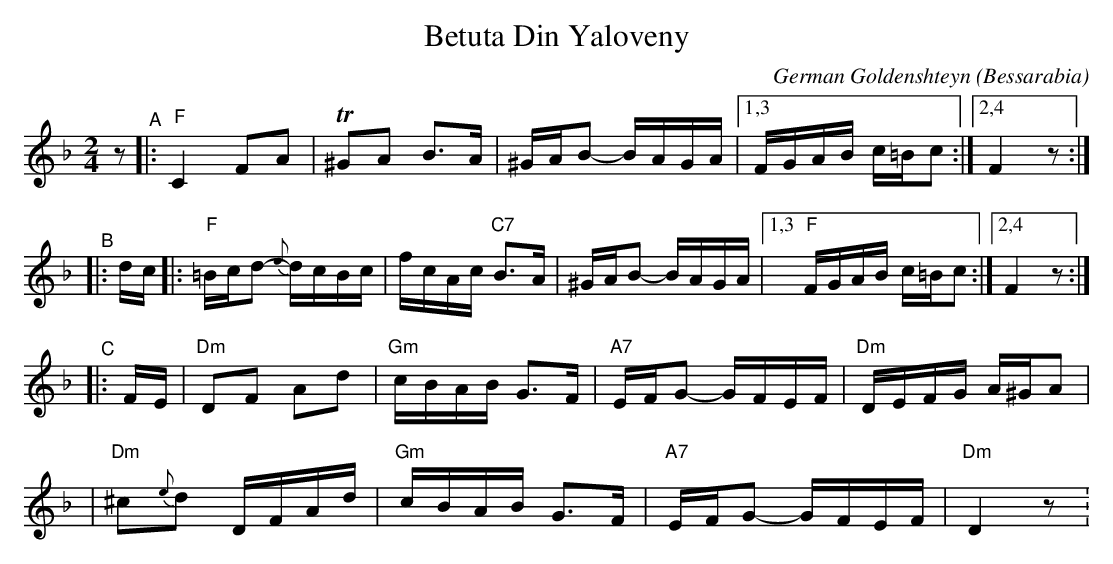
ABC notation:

X:1
T: Betuta Din Yaloveny
C: German Goldenshteyn
O: Bessarabia
M: 2/4
L: 1/16
K: F
z2    "^A"|:"F"C4 F2A2 | T^G2A2 B3A | ^GAB2- BAGA |[1,3 FGAB c=Bc2 :|[2,4 F4 z2 :|
"^B"|: dc |:"F"=Bcd2- {e}dcBc | fcAc "C7"B3A | ^GAB2- BAGA |[1,3 "F"FGAB c=Bc2 :|[2,4 F4 z2 :|
"^C"|: FE | "Dm"D2F2 A2d2 | "Gm"cBAB G3F | "A7"EFG2- GFEF | "Dm"DEFG A^GA2 |
		  | "Dm"^c2{e}d2 DFAd | "Gm"cBAB G3F | "A7"EFG2- GFEF | "Dm"D4 z2 :
